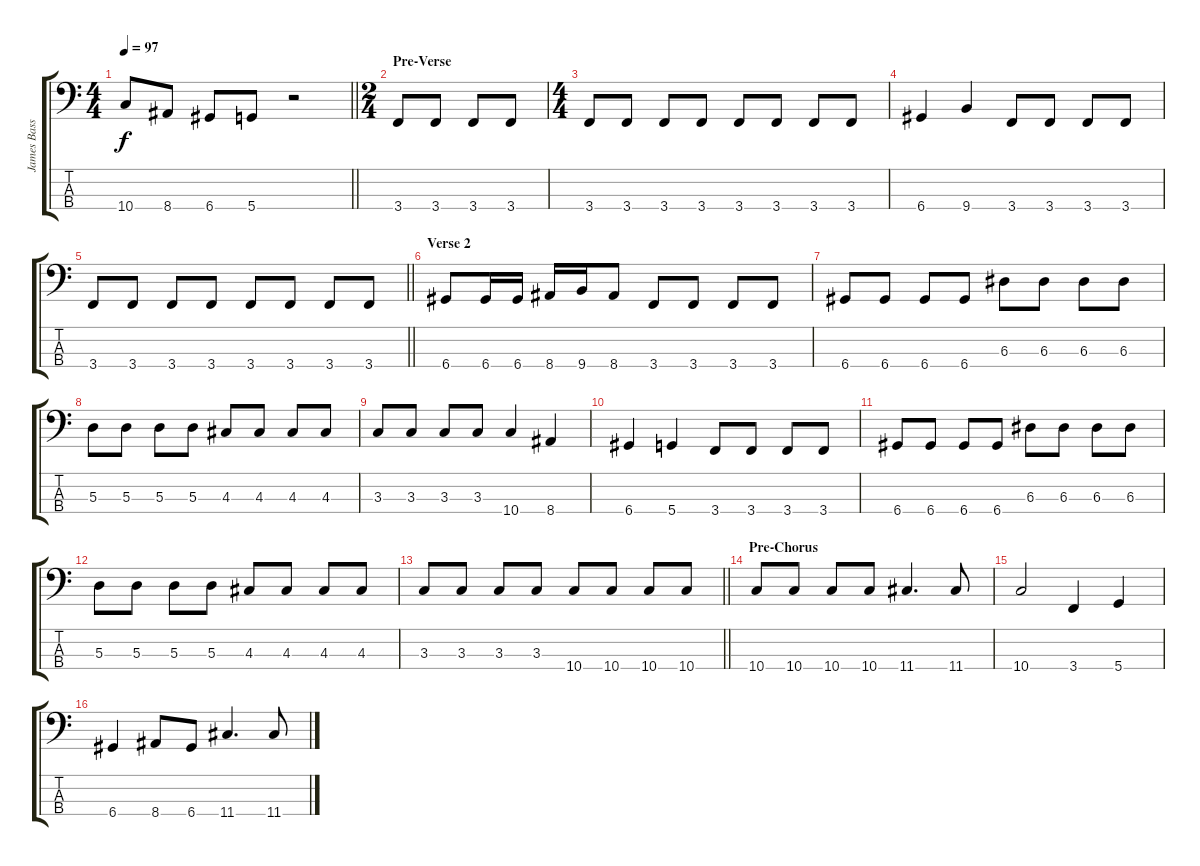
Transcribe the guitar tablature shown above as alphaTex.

\track ("James Bass" "James Bass") {instrument electricbassfinger}
\staff {score tabs}
\tuning (G2 D2 A1 D1) {hide}
\ts (4 4)
\tempo 97
\clef f4
\barLineRight lightlight
\ks c
10.4.8{dy f} 8.4.8 6.4.8 5.4.8 r.2 |
\ts (2 4)
\section ("" "Pre-Verse")
3.4.8 3.4.8 3.4.8 3.4.8 |
\ts (4 4)
3.4.8 3.4.8 3.4.8 3.4.8 3.4.8 3.4.8 3.4.8 3.4.8 |
6.4.4 9.4.4 3.4.8 3.4.8 3.4.8 3.4.8 |
\barLineRight lightlight
3.4.8 3.4.8 3.4.8 3.4.8 3.4.8 3.4.8 3.4.8 3.4.8 |
\section ("" "Verse 2")
6.4.8 6.4.16 6.4.16 8.4.16 9.4.16 8.4.8 3.4.8 3.4.8 3.4.8 3.4.8 |
6.4.8 6.4.8 6.4.8 6.4.8 6.3.8 6.3.8 6.3.8 6.3.8 |
5.3.8 5.3.8 5.3.8 5.3.8 4.3.8 4.3.8 4.3.8 4.3.8 |
3.3.8 3.3.8 3.3.8 3.3.8 10.4.4 8.4.4 |
6.4.4 5.4.4 3.4.8 3.4.8 3.4.8 3.4.8 |
6.4.8 6.4.8 6.4.8 6.4.8 6.3.8 6.3.8 6.3.8 6.3.8 |
5.3.8 5.3.8 5.3.8 5.3.8 4.3.8 4.3.8 4.3.8 4.3.8 |
\barLineRight lightlight
3.3.8 3.3.8 3.3.8 3.3.8 10.4.8 10.4.8 10.4.8 10.4.8 |
\section ("" "Pre-Chorus")
10.4.8 10.4.8 10.4.8 10.4.8 11.4.4{d} 11.4.8 |
10.4.2 3.4.4 5.4.4 |
6.4.4 8.4.8 6.4.8 11.4.4{d} 11.4.8
